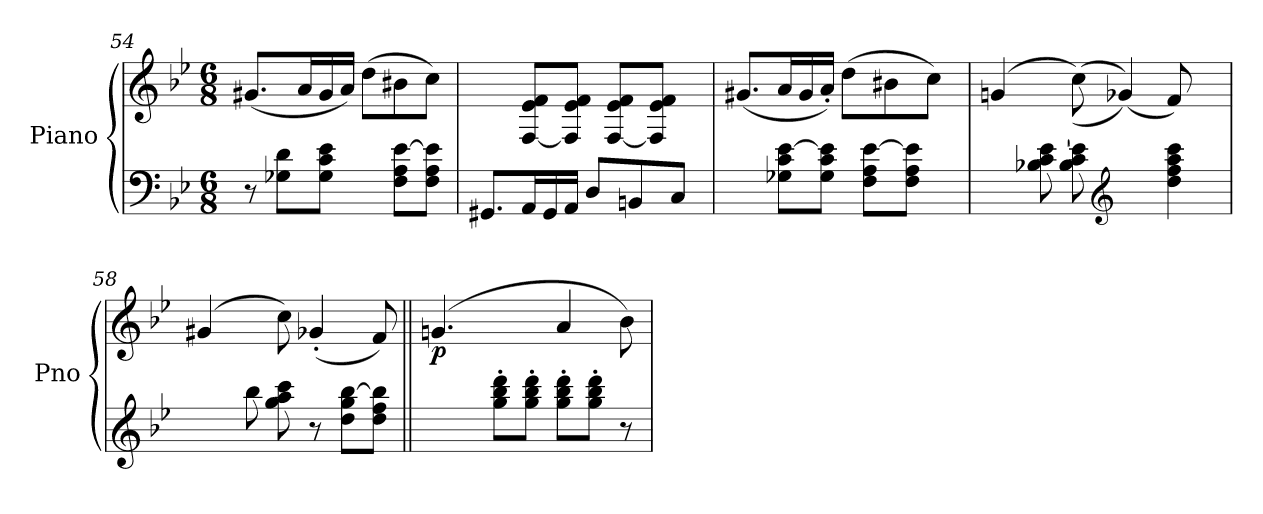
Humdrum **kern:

**kern	**kern	**dynam
*part1	*part1	*part1
*staff2	*staff1	*staff1/2
*I"Piano	*	*
*I'Pno	*	*
*clefF4	*clefG2	*
*k[b-e-]	*k[b-e-]	*
*M6/8	*M6/8	*
=54	=54	=54
8r	(<8.g#X/L	.
8G-X\ 8d\L	.	.
.	16a/L	.
8G-\ 8c\ 8e-\J	16g#/	.
.	16a/JJ)	.
8ryy	(>8dd\L	.
8F\ 8A\ [8e-\L	8b#X\	.
8F\ 8A\ 8e-\]J	8cc\J)	.
=55	=55	=55
8.GG#X/L	8.ryy	.
16AA/L	[8F/ 8e-/ 8f/L	.
16GG#/	.	.
16AA/JJ	8F/] 8e-/ 8f/J	.
8D/L	.	.
.	[8F/ 8e-/ 8f/L	.
8BBn/	.	.
.	8F/] 8e-/ 8f/J	.
8C/J	.	.
.	16ryy	.
=56	=56	=56
8.ryy	(<8.g#X/L	.
8G-X\ 8c\ [8e-\L	16a/L	.
.	16g#/	.
8G-\ 8c\ 8e-\]J	16a'/JJ)	.
.	(>8dd\L	.
8F\ 8A\ [8e-\L	.	.
.	8b#X\	.
8F\ 8A\ 8e-\]J	.	.
.	8cc\J)	.
16ryy	.	.
!!LO:PB:g=z
=57	=57	=57
4ryy	(>4gn/	.
8B-X\ 8c\ [8e-\	8ryy	.
8B-\ 8c\ 8e-\]	(<(<8cc\)	.
*clefG2	*	*
4ryy	(<4g-X/))	.
4dd\ 4ff\ 4aa\ 4ccc\	8f/)	.
.	8ryy	.
=58	=58	=58
4ryy	(>4g#X/	.
8bb-\	8ryy	.
8gg\ 8aa\ 8ccc\	8cc\)	.
8r	(<4g-X'/	.
8dd\ 8gg\ [8bb-\L	.	.
8dd\ 8ff\ 8bb-\]J	8f/)	.
=59||	=59||	=59||
!	!	!LO:DY:b
4.ryy	(>4.gn/	p
8gg\' 8bb-\' 8ddd\'L	4ryy	.
8gg\' 8bb-\' 8ddd\'J	.	.
8gg\' 8bb-\' 8ddd\'L	4a/	.
8gg\' 8bb-\' 8ddd\'J	.	.
8r	8b-\)	.
=	=	=
*-	*-	*-
